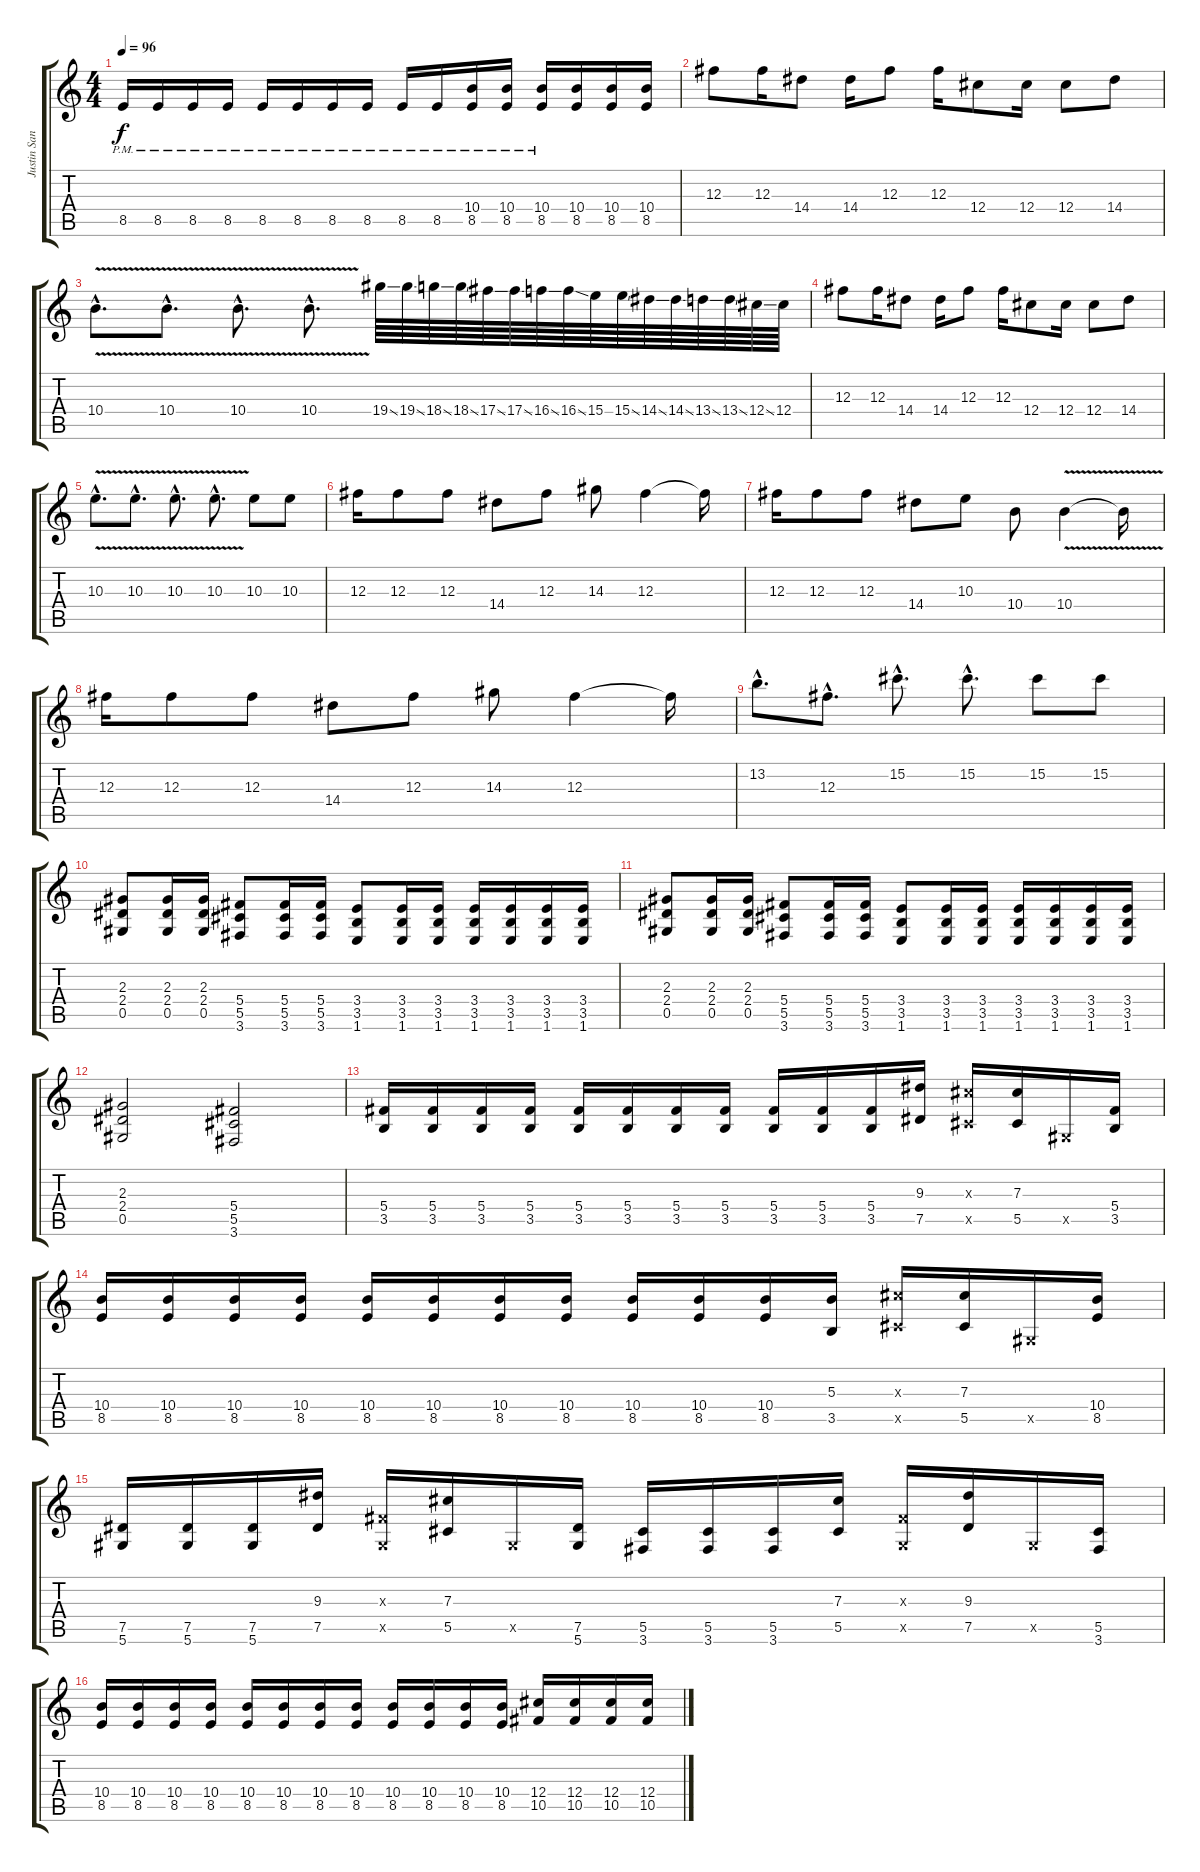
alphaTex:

\track ("Justin Sane" "Justin San") {instrument distortionguitar}
\staff {score tabs}
\tuning (Eb4 Bb3 Gb3 Db3 Ab2 Eb2) {hide}
\ts (4 4)
\tempo 96
\clef g2
\ks c
8.5{pm}.16{dy f} 8.5{pm}.16 8.5{pm}.16 8.5{pm}.16 8.5{pm}.16 8.5{pm}.16 8.5{pm}.16 8.5{pm}.16 8.5{pm}.16 8.5{pm}.16 (10.4 8.5{pm}).16 (10.4 8.5{pm}).16 (10.4 8.5{pm}).16 (10.4 8.5).16 (10.4 8.5).16 (10.4 8.5).16 |
12.3.8 12.3.16 14.4.8 14.4.16 12.3.8 12.3.16 12.4.8 12.4.16 12.4.8 14.4.8 |
10.4{v hac}.8{d} 10.4{v hac}.8{d} 10.4{v hac}.8{d} 10.4{v hac}.8{d} 19.4{ss}.64 19.4{ss}.64 18.4{ss}.64 18.4{ss}.64 17.4{ss}.64 17.4{ss}.64 16.4{ss}.64 16.4{ss}.64 15.4.64 15.4{ss}.64 14.4{ss}.64 14.4{ss}.64 13.4{ss}.64 13.4{ss}.64 12.4{ss}.64 12.4.64 |
12.3.8 12.3.16 14.4.8 14.4.16 12.3.8 12.3.16 12.4.8 12.4.16 12.4.8 14.4.8 |
10.3{v hac}.8{d} 10.3{v hac}.8{d} 10.3{v hac}.8{d} 10.3{v hac}.8{d} 10.3.8 10.3.8 |
12.3.16 12.3.8 12.3.8 14.4.8 12.3.8 14.3.8 12.3.4 12.3{t}.16 |
12.3.16 12.3.8 12.3.8 14.4.8 10.3.8 10.4.8 10.4{v}.4 10.4{t}.16 |
12.3.16 12.3.8 12.3.8 14.4.8 12.3.8 14.3.8 12.3.4 12.3{t}.16 |
13.2{hac}.8{d} 12.3{hac}.8{d} 15.2{hac}.8{d} 15.2{hac}.8{d} 15.2.8 15.2.8 |
(2.3 2.4 0.5).8 (2.3 2.4 0.5).16 (2.3 2.4 0.5).16 (5.4 5.5 3.6).8 (5.4 5.5 3.6).16 (5.4 5.5 3.6).16 (3.4 3.5 1.6).8 (3.4 3.5 1.6).16 (3.4 3.5 1.6).16 (3.4 3.5 1.6).16 (3.4 3.5 1.6).16 (3.4 3.5 1.6).16 (3.4 3.5 1.6).16 |
(2.3 2.4 0.5).8 (2.3 2.4 0.5).16 (2.3 2.4 0.5).16 (5.4 5.5 3.6).8 (5.4 5.5 3.6).16 (5.4 5.5 3.6).16 (3.4 3.5 1.6).8 (3.4 3.5 1.6).16 (3.4 3.5 1.6).16 (3.4 3.5 1.6).16 (3.4 3.5 1.6).16 (3.4 3.5 1.6).16 (3.4 3.5 1.6).16 |
(2.3 2.4 0.5).2 (5.4 5.5 3.6).2 |
(5.4 3.5).16 (5.4 3.5).16 (5.4 3.5).16 (5.4 3.5).16 (5.4 3.5).16 (5.4 3.5).16 (5.4 3.5).16 (5.4 3.5).16 (5.4 3.5).16 (5.4 3.5).16 (5.4 3.5).16 (9.3 7.5).16 (7.3{x} 5.5{x}).16 (7.3 5.5).16 0.5{x}.16 (5.4 3.5).16 |
(10.4 8.5).16 (10.4 8.5).16 (10.4 8.5).16 (10.4 8.5).16 (10.4 8.5).16 (10.4 8.5).16 (10.4 8.5).16 (10.4 8.5).16 (10.4 8.5).16 (10.4 8.5).16 (10.4 8.5).16 (5.3 3.5).16 (7.3{x} 5.5{x}).16 (7.3 5.5).16 0.5{x}.16 (10.4 8.5).16 |
(7.5 5.6).16 (7.5 5.6).16 (7.5 5.6).16 (9.3 7.5).16 (0.3{x} 0.5{x}).16 (7.3 5.5).16 0.5{x}.16 (7.5 5.6).16 (5.5 3.6).16 (5.5 3.6).16 (5.5 3.6).16 (7.3 5.5).16 (0.3{x} 0.5{x}).16 (9.3 7.5).16 0.5{x}.16 (5.5 3.6).16 |
(10.4 8.5).16 (10.4 8.5).16 (10.4 8.5).16 (10.4 8.5).16 (10.4 8.5).16 (10.4 8.5).16 (10.4 8.5).16 (10.4 8.5).16 (10.4 8.5).16 (10.4 8.5).16 (10.4 8.5).16 (10.4 8.5).16 (12.4 10.5).16 (12.4 10.5).16 (12.4 10.5).16 (12.4 10.5).16
